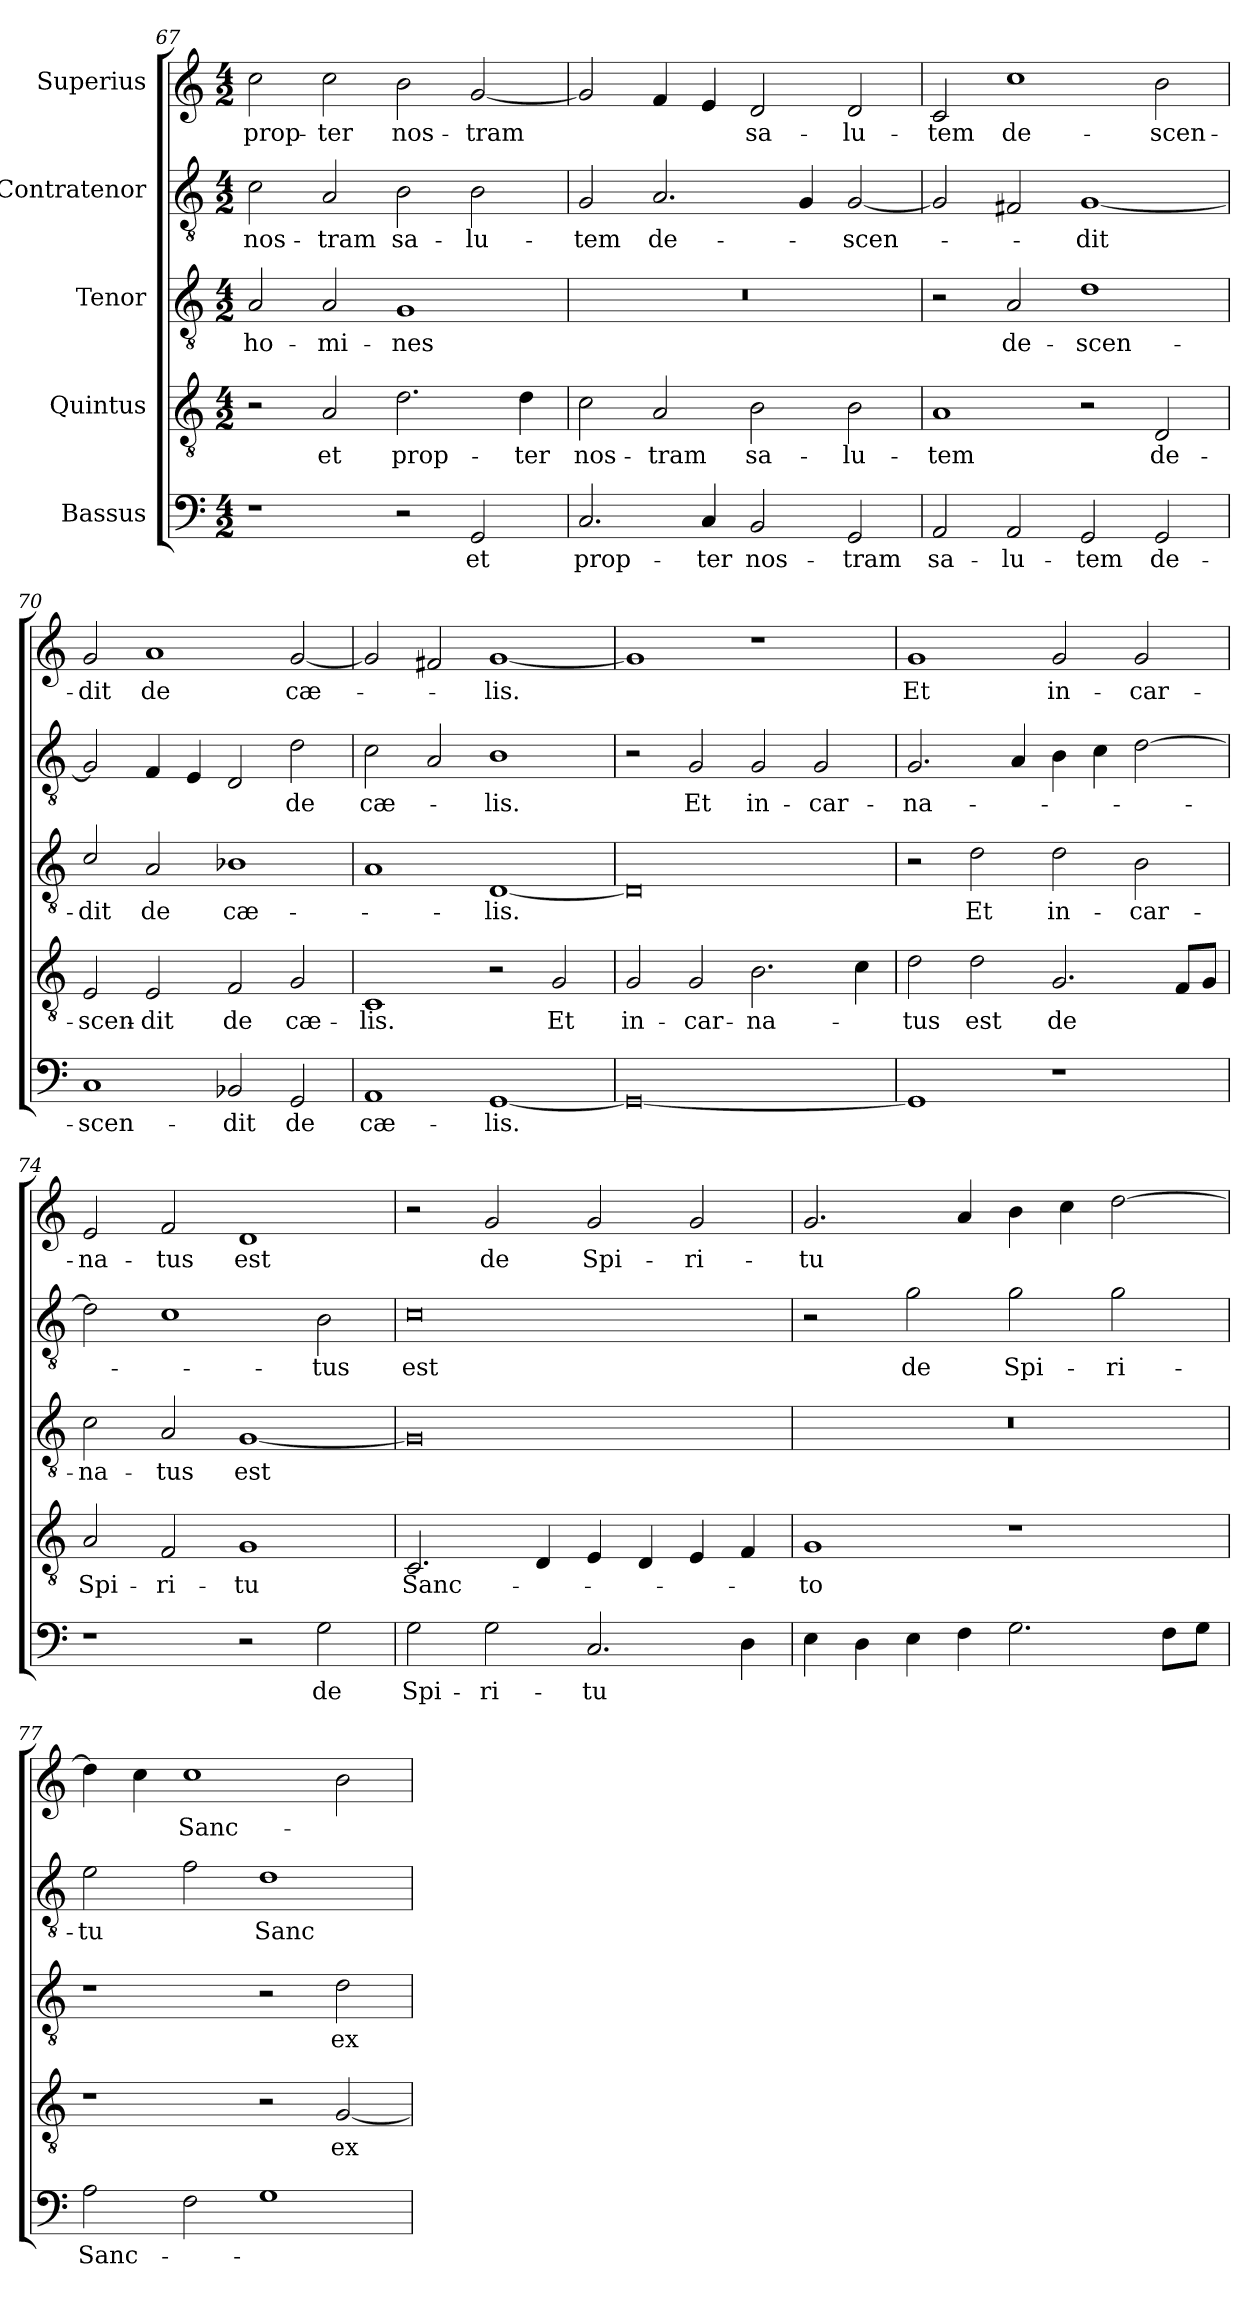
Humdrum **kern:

**kern	**text	**kern	**text	**kern	**text	**kern	**text	**kern	**text
*part5	*part5	*part4	*part4	*part3	*part3	*part2	*part2	*part1	*part1
*staff5	*staff5	*staff4	*staff4	*staff3	*staff3	*staff2	*staff2	*staff1	*staff1
*I"Bassus	*	*I"Quintus	*	*I"Tenor	*	*I"Contratenor	*	*I"Superius	*
*clefF4	*	*clefGv2	*	*clefGv2	*	*clefGv2	*	*clefG2	*
*k[]	*	*k[]	*	*k[]	*	*k[]	*	*k[]	*
*M4/2	*	*M4/2	*	*M4/2	*	*M4/2	*	*M4/2	*
=67	=67	=67	=67	=67	=67	=67	=67	=67	=67
1r	.	2r	.	2A/	ho-	2c\	nos-	2cc\	prop-
.	.	2A/	et	2A/	-mi-	2A/	-tram	2cc\	-ter
2r	.	2.d\	prop-	1G/	-nes	2B\	sa-	2b\	nos-
2GG/	et	.	.	.	.	2B\	-lu-	[2g/	-tram
.	.	4d\	-ter	.	.	.	.	.	.
=68	=68	=68	=68	=68	=68	=68	=68	=68	=68
2.C/	prop-	2c\	nos-	0r	.	2G/	-tem	2g/]	.
.	.	2A/	-tram	.	.	2.A/	de-	4f/	.
4C/	-ter	.	.	.	.	.	.	4e/	.
2BB/	nos-	2B\	sa-	.	.	.	.	2d/	sa-
.	.	.	.	.	.	4G/	.	.	.
2GG/	-tram	2B\	-lu-	.	.	[2G/	-scen-	2d/	-lu-
=69	=69	=69	=69	=69	=69	=69	=69	=69	=69
2AA/	sa-	1A/	-tem	2r	.	2G/]	.	2c/	-tem
2AA/	-lu-	.	.	2A/	de-	2F#X/	.	1cc\	de-
2GG/	-tem	2r	.	1d\	-scen-	[1G/	-dit	.	.
2GG/	de-	2D/	de-	.	.	.	.	2b\	-scen-
=70	=70	=70	=70	=70	=70	=70	=70	=70	=70
1C/	-scen-	2E/	-scen-	2c/	-dit	2G/]	.	2g/	-dit
.	.	2E/	-dit	2A/	de	4F/	.	1a/	de
.	.	.	.	.	.	4E/	.	.	.
2BB-X/	-dit	2F/	de	1B-X\	cæ-	2D/	.	.	.
2GG/	de	2G/	cæ-	.	.	2d\	de	[2g/	cæ-
=71	=71	=71	=71	=71	=71	=71	=71	=71	=71
1AA/	cæ-	1C/	-lis.	1A/	.	2c\	cæ-	2g/]	.
.	.	.	.	.	.	2A/	.	2f#X/	.
[1GG/	-lis.	2r	.	[1D/	-lis.	1B\	-lis.	[1g/	-lis.
.	.	2G/	Et	.	.	.	.	.	.
=72	=72	=72	=72	=72	=72	=72	=72	=72	=72
0GG/_	.	2G/	in-	0D/]	.	2r	.	1g/]	.
.	.	2G/	-car-	.	.	2G/	Et	.	.
.	.	2.B\	-na-	.	.	2G/	in-	1r	.
.	.	.	.	.	.	2G/	-car-	.	.
.	.	4c\	.	.	.	.	.	.	.
=73	=73	=73	=73	=73	=73	=73	=73	=73	=73
1GG/]	.	2d\	-tus	2r	.	2.G/	-na-	1g/	Et
.	.	2d\	est	2d\	Et	.	.	.	.
.	.	.	.	.	.	4A/	.	.	.
1r	.	2.G/	de	2d\	in-	4B\	.	2g/	in-
.	.	.	.	.	.	4c\	.	.	.
.	.	.	.	2B\	-car-	[2d\	.	2g/	-car-
.	.	8F/L	.	.	.	.	.	.	.
.	.	8G/J	.	.	.	.	.	.	.
=74	=74	=74	=74	=74	=74	=74	=74	=74	=74
1r	.	2A/	Spi-	2c\	-na-	2d\]	.	2e/	-na-
.	.	2F/	-ri-	2A/	-tus	1c/	.	2f/	-tus
2r	.	1G/	-tu	[1G/	est	.	.	1d/	est
2G\	de	.	.	.	.	2B\	-tus	.	.
=75	=75	=75	=75	=75	=75	=75	=75	=75	=75
2G\	Spi-	2.C/	Sanc-	0G/]	.	0c\	est	2r	.
2G\	-ri-	.	.	.	.	.	.	2g/	de
.	.	4D/	.	.	.	.	.	.	.
2.C/	-tu	4E/	.	.	.	.	.	2g/	Spi-
.	.	4D/	.	.	.	.	.	.	.
.	.	4E/	.	.	.	.	.	2g/	-ri-
4D\	.	4F/	.	.	.	.	.	.	.
=76	=76	=76	=76	=76	=76	=76	=76	=76	=76
4E\	.	1G/	-to	0r	.	2r	.	2.g/	-tu
4D\	.	.	.	.	.	.	.	.	.
4E\	.	.	.	.	.	2g\	de	.	.
4F\	.	.	.	.	.	.	.	4a/	.
2.G\	.	1r	.	.	.	2g\	Spi-	4b\	.
.	.	.	.	.	.	.	.	4cc\	.
.	.	.	.	.	.	2g\	-ri-	[2dd\	.
8F\L	.	.	.	.	.	.	.	.	.
8G\J	.	.	.	.	.	.	.	.	.
=77	=77	=77	=77	=77	=77	=77	=77	=77	=77
2A\	Sanc-	1r	.	1r	.	2e\	-tu	4dd\]	.
.	.	.	.	.	.	.	.	4cc\	.
2F\	.	.	.	.	.	2f\	.	1cc\	Sanc-
1G\	.	2r	.	2r	.	1d/	Sanc-	.	.
.	.	[2G/	ex	2d\	ex	.	.	2b\	.
=	=	=	=	=	=	=	=	=	=
*-	*-	*-	*-	*-	*-	*-	*-	*-	*-
